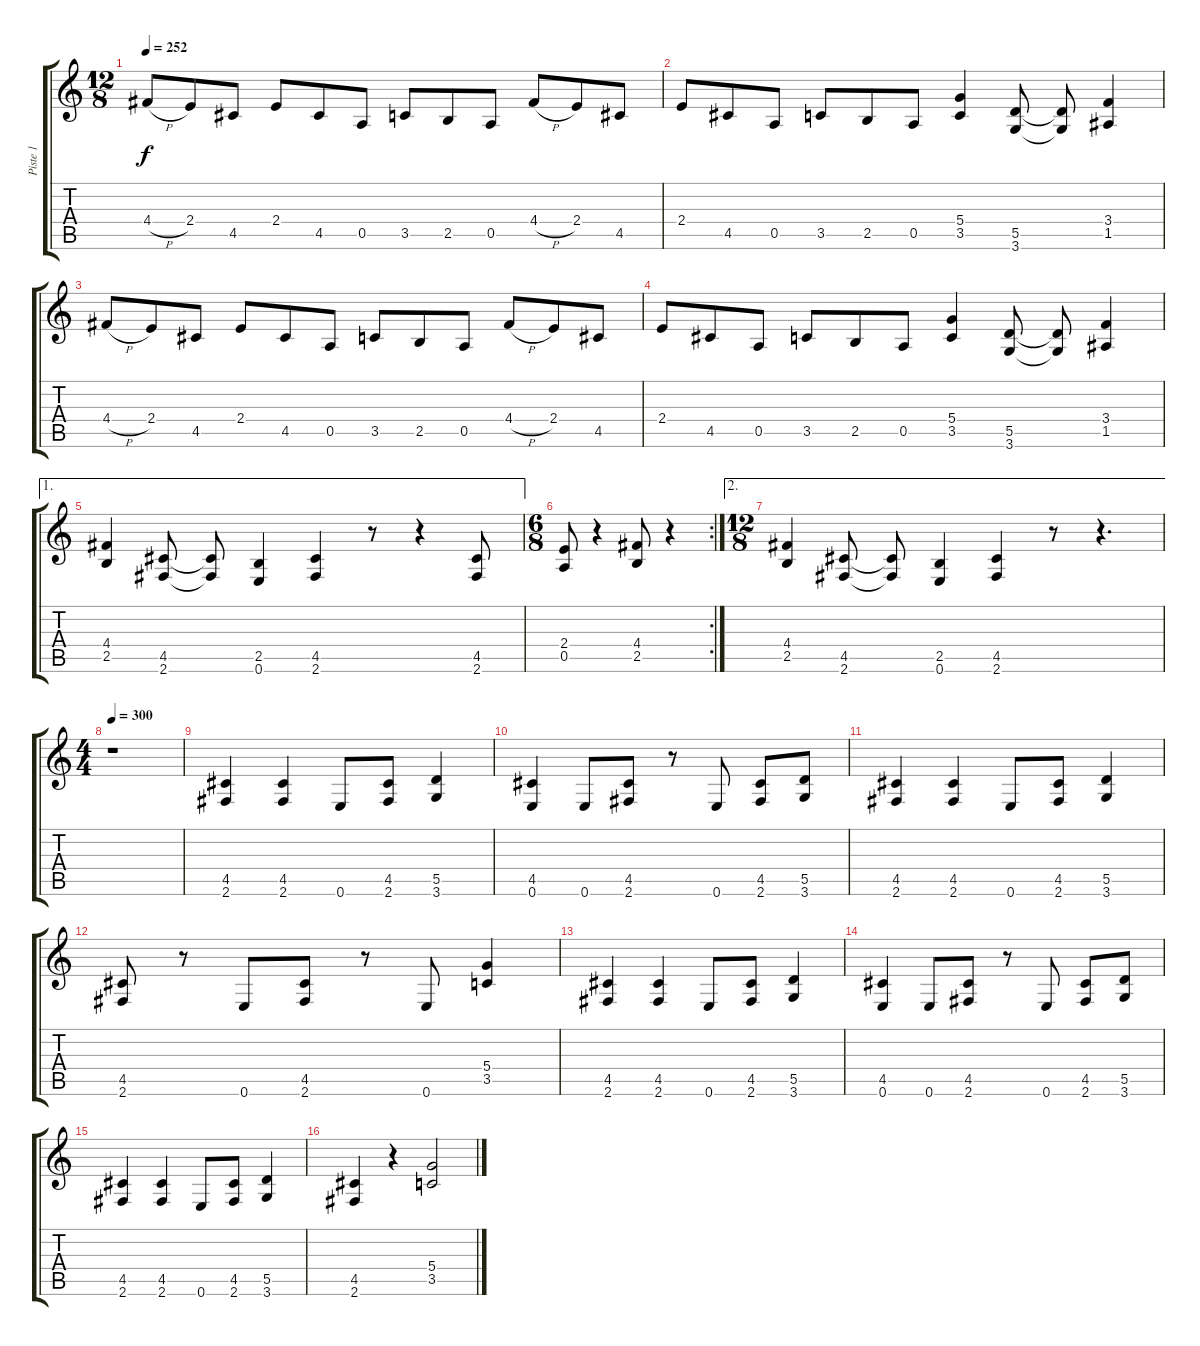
\track ("Piste 1" "Piste 1") {instrument distortionguitar}
\staff {score tabs}
\tuning (E4 B3 G3 D3 A2 E2) {hide}
\ts (12 8)
\tempo 252
\clef g2
\ks c
4.4{h}.8{dy f} 2.4.8 4.5.8 2.4.8 4.5.8 0.5.8 3.5.8 2.5.8 0.5.8 4.4{h}.8 2.4.8 4.5.8 |
2.4.8 4.5.8 0.5.8 3.5.8 2.5.8 0.5.8 (5.4 3.5).4 (5.5 3.6).8 (5.5{t} 3.6{t}).8 (3.4 1.5).4 |
4.4{h}.8 2.4.8 4.5.8 2.4.8 4.5.8 0.5.8 3.5.8 2.5.8 0.5.8 4.4{h}.8 2.4.8 4.5.8 |
2.4.8 4.5.8 0.5.8 3.5.8 2.5.8 0.5.8 (5.4 3.5).4 (5.5 3.6).8 (5.5{t} 3.6{t}).8 (3.4 1.5).4 |
\ae 1
(4.4 2.5).4 (4.5 2.6).8 (4.5{t} 2.6{t}).8 (2.5 0.6).4 (4.5 2.6).4 r.8 r.4 (4.5 2.6).8 |
\rc 2
\ts (6 8)
(2.4 0.5).8 r.4 (4.4 2.5).8 r.4 |
\ae 2
\ts (12 8)
(4.4 2.5).4 (4.5 2.6).8 (4.5{t} 2.6{t}).8 (2.5 0.6).4 (4.5 2.6).4 r.8 r.4{d} |
\ts (4 4)
\tempo 300
r.1 |
(4.5 2.6).4 (4.5 2.6).4 0.6.8 (4.5 2.6).8 (5.5 3.6).4 |
(4.5 0.6).4 0.6.8 (4.5 2.6).8 r.8 0.6.8 (4.5 2.6).8 (5.5 3.6).8 |
(4.5 2.6).4 (4.5 2.6).4 0.6.8 (4.5 2.6).8 (5.5 3.6).4 |
(4.5 2.6).8 r.8 0.6.8 (4.5 2.6).8 r.8 0.6.8 (5.4 3.5).4 |
(4.5 2.6).4 (4.5 2.6).4 0.6.8 (4.5 2.6).8 (5.5 3.6).4 |
(4.5 0.6).4 0.6.8 (4.5 2.6).8 r.8 0.6.8 (4.5 2.6).8 (5.5 3.6).8 |
(4.5 2.6).4 (4.5 2.6).4 0.6.8 (4.5 2.6).8 (5.5 3.6).4 |
(4.5 2.6).4 r.4 (5.4 3.5).2
